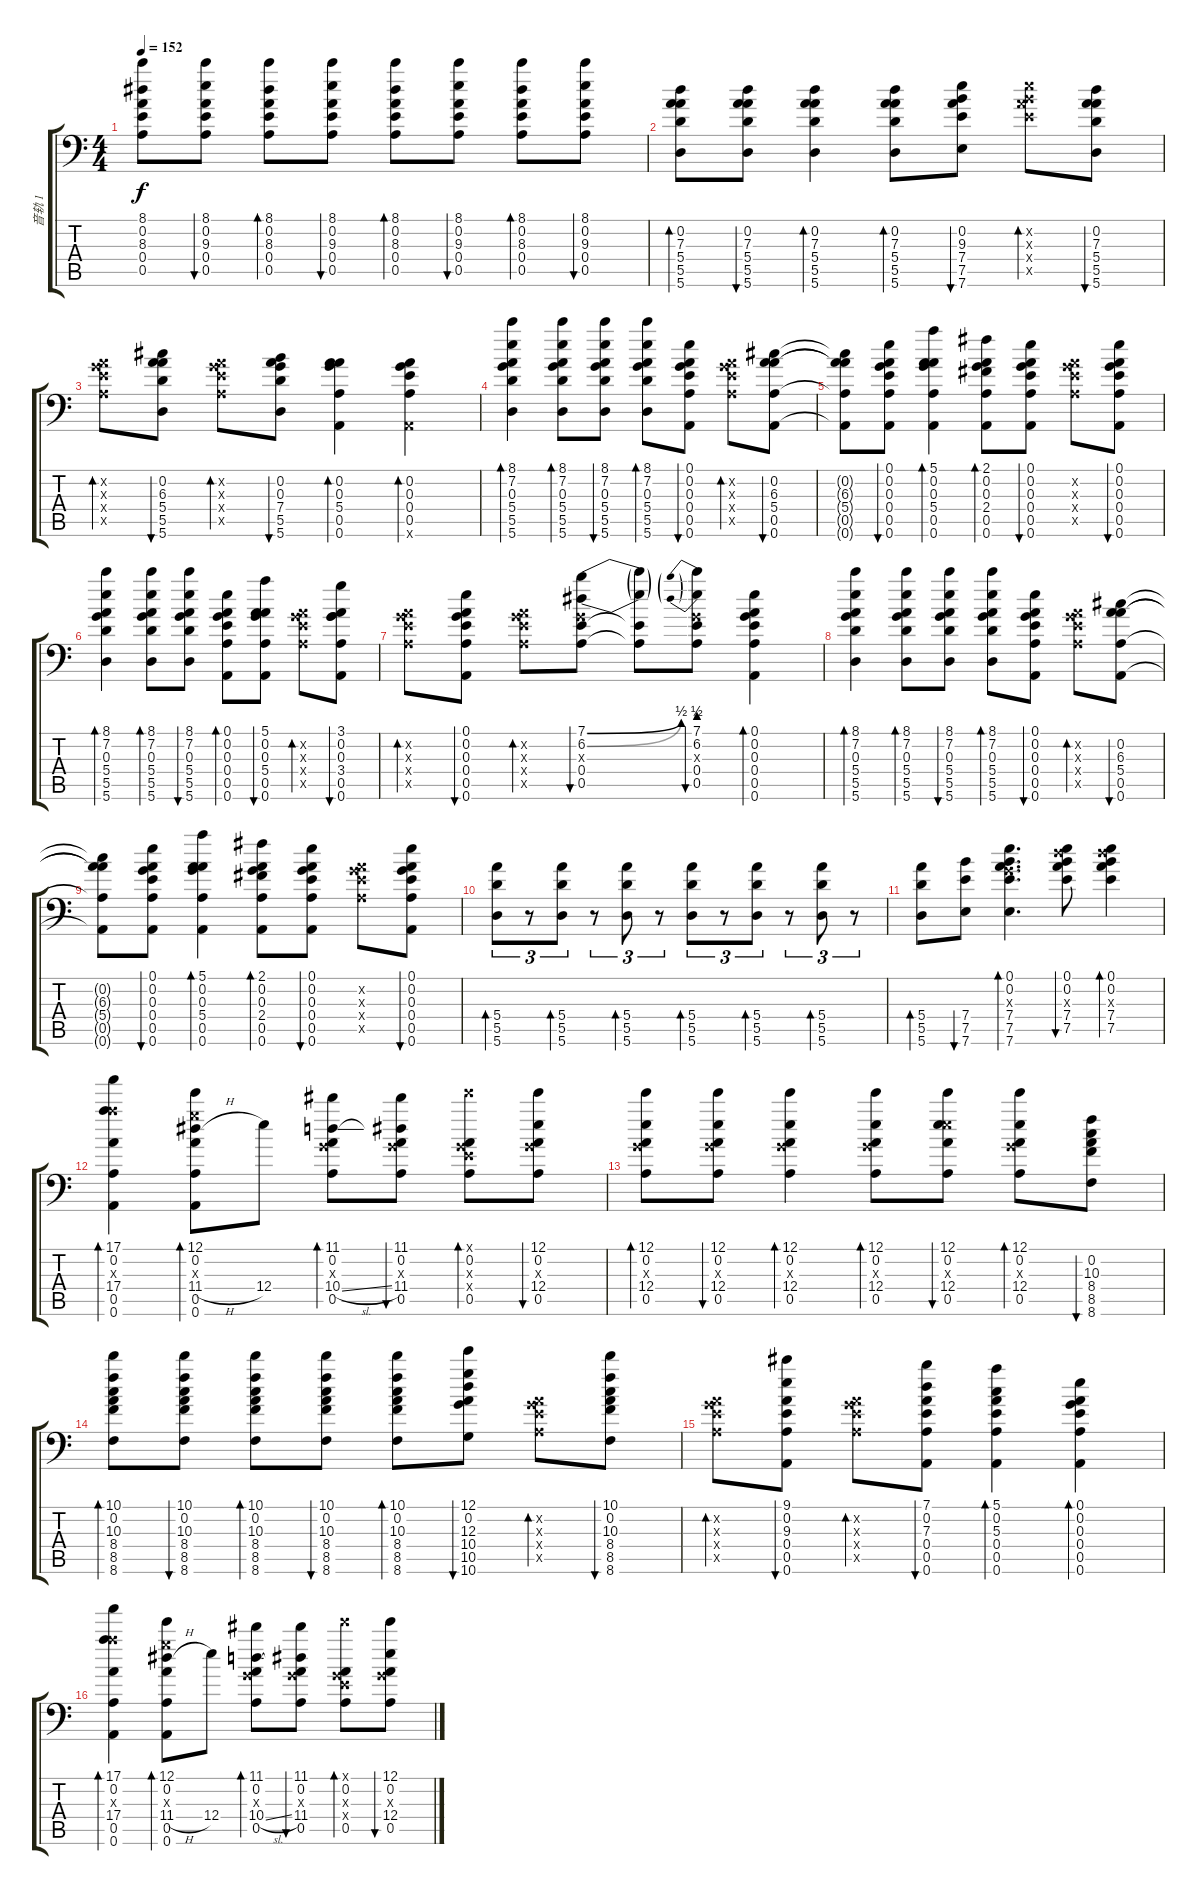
\track ("音轨 1" "音轨 1") {instrument acousticguitarsteel}
\staff {score tabs}
\tuning (E4 A3 G3 E3 A2 A1) {hide}
\ts (4 4)
\tempo 152
\clef f4
\ks c
(8.1{t} 0.2{t} 8.3{t} 0.4{t} 0.5{t}).8{dy f} (8.1 0.2 9.3 0.4 0.5).8{bu 60} (8.1 0.2 8.3 0.4 0.5).8{bd 60} (8.1 0.2 9.3 0.4 0.5).8{bu 60} (8.1 0.2 8.3 0.4 0.5).8{bd 60} (8.1 0.2 9.3 0.4 0.5).8{bu 60} (8.1 0.2 8.3 0.4 0.5).8{bd 60} (8.1 0.2 9.3 0.4 0.5).8{bu 60} |
(0.2 7.3 5.4 5.5 5.6).8{bd 60} (0.2 7.3 5.4 5.5 5.6).8{bu 60} (0.2 7.3 5.4 5.5 5.6).4{bd 60} (0.2 7.3 5.4 5.5 5.6).8{bd 60} (0.2 9.3 7.4 7.5 7.6).8{bu 60} (0.2{x} 9.3{x} 7.4{x} 7.5{x}).8{bd 60} (0.2 7.3 5.4 5.5 5.6).8{bu 60} |
(0.2{x} 0.3{x} 0.4{x} 0.5{x}).8{bd 60} (0.2 6.3 5.4 5.5 5.6).8{bu 60} (0.2{x} 0.3{x} 0.4{x} 0.5{x}).8{bd 60} (0.2 0.3 7.4 5.5 5.6).8{bu 60} (0.2 0.3 5.4 0.5 0.6).4{bd 60} (0.2 0.3 0.4 0.5 0.6{x}).4{bd 60} |
(8.1 7.2 0.3 5.4 5.5 5.6).4{bd 480} (8.1 7.2 0.3 5.4 5.5 5.6).8{bd 60} (8.1 7.2 0.3 5.4 5.5 5.6).8{bu 60} (8.1 7.2 0.3 5.4 5.5 5.6).8{bd 60} (0.1 0.2 0.3 0.4 0.5 0.6).8{bu 60} (0.2{x} 0.3{x} 0.4{x} 0.5{x}).8{bd 60} (0.2 6.3 5.4 0.5 0.6).8{bu 60} |
(0.2{t} 6.3{t} 5.4{t} 0.5{t} 0.6{t}).8 (0.1 0.2 0.3 0.4 0.5 0.6).8{bu 60} (5.1 0.2 0.3 5.4 0.5 0.6).4{bd 60} (2.1 0.2 0.3 2.4 0.5 0.6).8{bd 60} (0.1 0.2 0.3 0.4 0.5 0.6).8{bu 60} (0.2{x} 0.3{x} 0.4{x} 0.5{x}).8 (0.1 0.2 0.3 0.4 0.5 0.6).8{bu 60} |
(8.1 7.2 0.3 5.4 5.5 5.6).4{bd 480} (8.1 7.2 0.3 5.4 5.5 5.6).8{bd 60} (8.1 7.2 0.3 5.4 5.5 5.6).8{bu 60} (0.1 0.2 0.3 0.4 0.5 0.6).8{bd 60} (5.1 0.2 0.3 5.4 0.5 0.6).8{bu 60} (0.2{x} 0.3{x} 0.4{x} 0.5{x}).8{bd 60} (3.1 0.2 0.3 3.4 0.5 0.6).8{bu 60} |
(0.2{x} 0.3{x} 0.4{x} 0.5{x}).8{bd 60} (0.1 0.2 0.3 0.4 0.5 0.6).8{bu 60} (0.2{x} 0.3{x} 0.4{x} 0.5{x}).8{bd 60} (7.1{be (bend 0 0 60 2)} 6.2{be (bend 0 0 60 2)} 0.3{x} 0.4 0.5).8{bu 60} (7.1{t} 6.2{t} 0.4{t} 0.5{t}).8 (7.1{be (prebend 0 2 60 2)} 6.2{be (prebend 0 2 60 2)} 0.3{x} 0.4 0.5).8{bu 60} (0.1 0.2 0.3 0.4 0.5 0.6).4{bd 60} |
(8.1 7.2 0.3 5.4 5.5 5.6).4{bd 480} (8.1 7.2 0.3 5.4 5.5 5.6).8{bd 60} (8.1 7.2 0.3 5.4 5.5 5.6).8{bu 60} (8.1 7.2 0.3 5.4 5.5 5.6).8{bd 60} (0.1 0.2 0.3 0.4 0.5 0.6).8{bu 60} (0.2{x} 0.3{x} 0.4{x} 0.5{x}).8{bd 60} (0.2 6.3 5.4 0.5 0.6).8{bu 60} |
(0.2{t} 6.3{t} 5.4{t} 0.5{t} 0.6{t}).8 (0.1 0.2 0.3 0.4 0.5 0.6).8{bu 60} (5.1 0.2 0.3 5.4 0.5 0.6).4{bd 60} (2.1 0.2 0.3 2.4 0.5 0.6).8{bd 60} (0.1 0.2 0.3 0.4 0.5 0.6).8{bu 60} (0.2{x} 0.3{x} 0.4{x} 0.5{x}).8 (0.1 0.2 0.3 0.4 0.5 0.6).8{bu 60} |
(5.4 5.5 5.6).8{tu (3 2) bd 60} r.8{tu (3 2)} (5.4 5.5 5.6).8{tu (3 2) bd 60} r.8{tu (3 2)} (5.4 5.5 5.6).8{tu (3 2) bd 60} r.8{tu (3 2)} (5.4 5.5 5.6).8{tu (3 2) bd 60} r.8{tu (3 2)} (5.4 5.5 5.6).8{tu (3 2) bd 60} r.8{tu (3 2)} (5.4 5.5 5.6).8{tu (3 2) bd 60} r.8{tu (3 2)} |
(5.4 5.5 5.6).8{bd 60} (7.4 7.5 7.6).8{bu 60} (0.1 0.2 0.3{x} 7.4 7.5 7.6).4{d bd 60} (0.1 0.2 7.3{x} 7.4 7.5).8{bu 60} (0.1 0.2 7.3{x} 7.4 7.5).4{bd 60} |
(17.1 0.2 14.3{x} 17.4 0.5 0.6).4{bd 480} (12.1 0.2 12.3{x} 11.4{h} 0.5 0.6).8{bd 120} 12.4.8 (11.1 0.2 0.3{x} 10.4{sl} 0.5).8{bd 60} (11.1 0.2 0.3{x} 11.4 0.5).8{bu 60} (12.1{x} 0.2 0.3{x} 0.4{x} 0.5).8{bd 60} (12.1 0.2 0.3{x} 12.4 0.5).8{bu 60} |
(12.1 0.2 0.3{x} 12.4 0.5).8{bd 60} (12.1 0.2 0.3{x} 12.4 0.5).8{bu 60} (12.1 0.2 0.3{x} 12.4 0.5).4{bd 60} (12.1 0.2 0.3{x} 12.4 0.5).8{bd 60} (12.1 0.2 9.3{x} 12.4 0.5).8{bu 60} (12.1 0.2 0.3{x} 12.4 0.5).8{bd 60} (0.2 10.3 8.4 8.5 8.6).8{bu 60} |
(10.1 0.2 10.3 8.4 8.5 8.6).8{bd 60} (10.1 0.2 10.3 8.4 8.5 8.6).8{bu 60} (10.1 0.2 10.3 8.4 8.5 8.6).8{bd 60} (10.1 0.2 10.3 8.4 8.5 8.6).8{bu 60} (10.1 0.2 10.3 8.4 8.5 8.6).8{bd 60} (12.1 0.2 12.3 10.4 10.5 10.6).8{bu 60} (0.2{x} 0.3{x} 0.4{x} 0.5{x}).8{bd 60} (10.1 0.2 10.3 8.4 8.5 8.6).8{bu 60} |
(0.2{x} 0.3{x} 0.4{x} 0.5{x}).8{bd 60} (9.1 0.2 9.3 0.4 0.5 0.6).8{bu 60} (0.2{x} 0.3{x} 0.4{x} 0.5{x}).8{bd 60} (7.1 0.2 7.3 0.4 0.5 0.6).8{bu 60} (5.1 0.2 5.3 0.4 0.5 0.6).4{bd 60} (0.1 0.2 0.3 0.4 0.5 0.6).4{bd 240} |
(17.1 0.2 14.3{x} 17.4 0.5 0.6).4{bd 480} (12.1 0.2 12.3{x} 11.4{h} 0.5 0.6).8{bd 120} 12.4.8 (11.1 0.2 0.3{x} 10.4{sl} 0.5).8{bd 60} (11.1 0.2 0.3{x} 11.4 0.5).8{bu 60} (12.1{x} 0.2 0.3{x} 0.4{x} 0.5).8{bd 60} (12.1 0.2 0.3{x} 12.4 0.5).8{bu 60}
